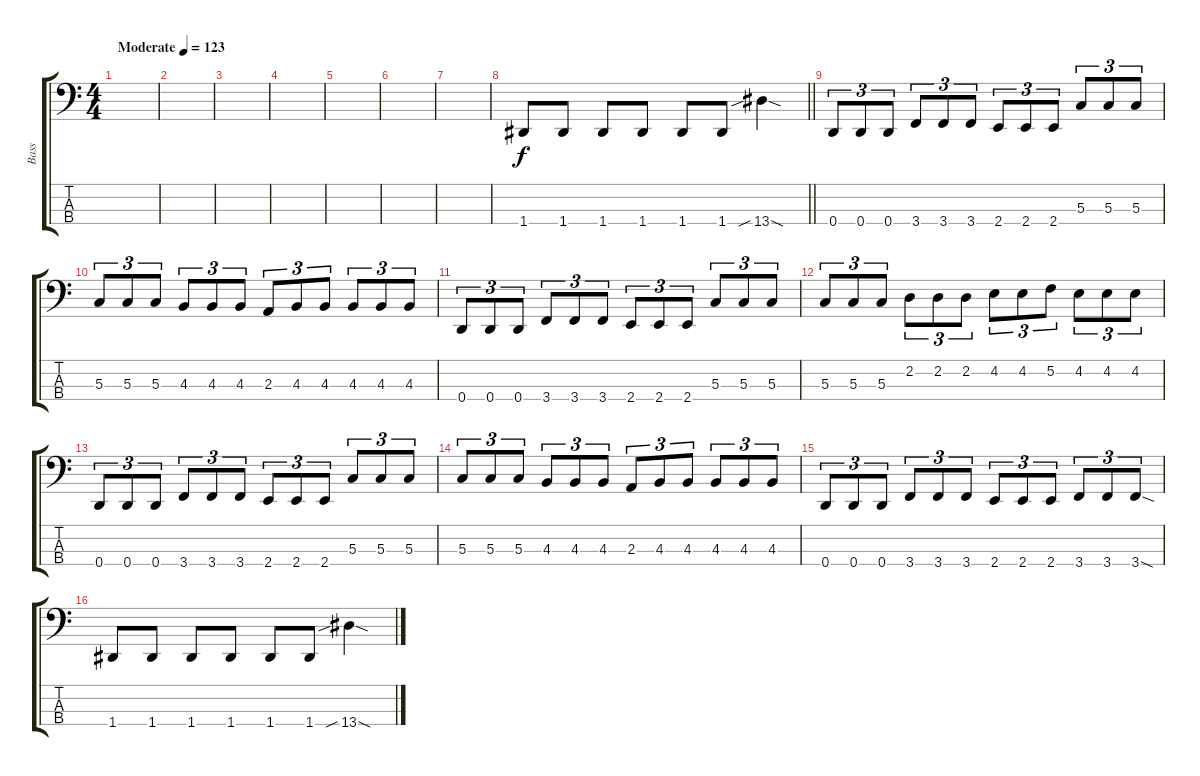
\track ("Bass" "Bass") {instrument electricbassfinger}
\staff {score tabs}
\tuning (F2 C2 G1 D1) {hide}
\ts (4 4)
\tempo (123 "Moderate")
\clef f4
\ks c
|
|
|
|
|
|
|
\barLineRight lightlight
1.4.8 1.4.8 1.4.8 1.4.8 1.4.8 1.4.8 13.4{sib sod}.4 |
0.4.8{tu (3 2)} 0.4.8{tu (3 2)} 0.4.8{tu (3 2)} 3.4.8{tu (3 2)} 3.4.8{tu (3 2)} 3.4.8{tu (3 2)} 2.4.8{tu (3 2)} 2.4.8{tu (3 2)} 2.4.8{tu (3 2)} 5.3.8{tu (3 2)} 5.3.8{tu (3 2)} 5.3.8{tu (3 2)} |
5.3.8{tu (3 2)} 5.3.8{tu (3 2)} 5.3.8{tu (3 2)} 4.3.8{tu (3 2)} 4.3.8{tu (3 2)} 4.3.8{tu (3 2)} 2.3.8{tu (3 2)} 4.3.8{tu (3 2)} 4.3.8{tu (3 2)} 4.3.8{tu (3 2)} 4.3.8{tu (3 2)} 4.3.8{tu (3 2)} |
0.4.8{tu (3 2)} 0.4.8{tu (3 2)} 0.4.8{tu (3 2)} 3.4.8{tu (3 2)} 3.4.8{tu (3 2)} 3.4.8{tu (3 2)} 2.4.8{tu (3 2)} 2.4.8{tu (3 2)} 2.4.8{tu (3 2)} 5.3.8{tu (3 2)} 5.3.8{tu (3 2)} 5.3.8{tu (3 2)} |
5.3.8{tu (3 2)} 5.3.8{tu (3 2)} 5.3.8{tu (3 2)} 2.2.8{tu (3 2)} 2.2.8{tu (3 2)} 2.2.8{tu (3 2)} 4.2.8{tu (3 2)} 4.2.8{tu (3 2)} 5.2.8{tu (3 2)} 4.2.8{tu (3 2)} 4.2.8{tu (3 2)} 4.2.8{tu (3 2)} |
0.4.8{tu (3 2)} 0.4.8{tu (3 2)} 0.4.8{tu (3 2)} 3.4.8{tu (3 2)} 3.4.8{tu (3 2)} 3.4.8{tu (3 2)} 2.4.8{tu (3 2)} 2.4.8{tu (3 2)} 2.4.8{tu (3 2)} 5.3.8{tu (3 2)} 5.3.8{tu (3 2)} 5.3.8{tu (3 2)} |
5.3.8{tu (3 2)} 5.3.8{tu (3 2)} 5.3.8{tu (3 2)} 4.3.8{tu (3 2)} 4.3.8{tu (3 2)} 4.3.8{tu (3 2)} 2.3.8{tu (3 2)} 4.3.8{tu (3 2)} 4.3.8{tu (3 2)} 4.3.8{tu (3 2)} 4.3.8{tu (3 2)} 4.3.8{tu (3 2)} |
0.4.8{tu (3 2)} 0.4.8{tu (3 2)} 0.4.8{tu (3 2)} 3.4.8{tu (3 2)} 3.4.8{tu (3 2)} 3.4.8{tu (3 2)} 2.4.8{tu (3 2)} 2.4.8{tu (3 2)} 2.4.8{tu (3 2)} 3.4.8{tu (3 2)} 3.4.8{tu (3 2)} 3.4{sod}.8{tu (3 2)} |
1.4.8 1.4.8 1.4.8 1.4.8 1.4.8 1.4.8 13.4{sib sod}.4
